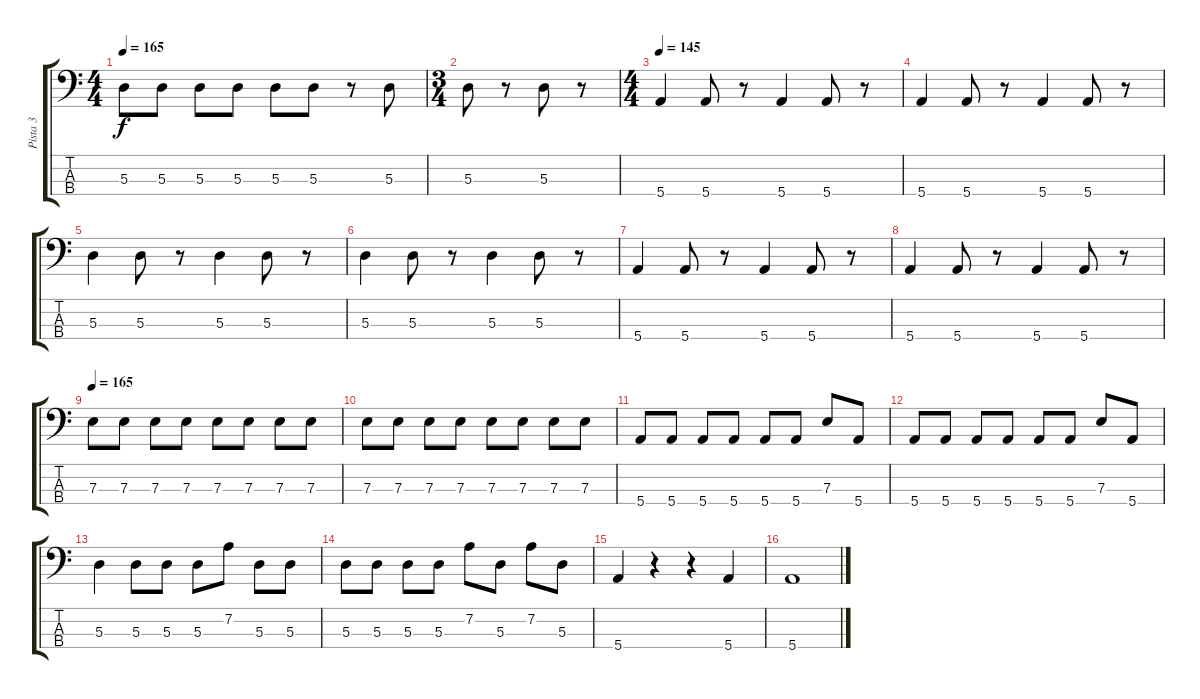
\track ("Pista 3" "Pista 3") {instrument electricbassfinger}
\staff {score tabs}
\tuning (G2 D2 A1 E1) {hide}
\ts (4 4)
\tempo 165
\clef f4
\ks c
5.3.8{dy f} 5.3.8 5.3.8 5.3.8 5.3.8 5.3.8 r.8 5.3.8 |
\ts (3 4)
5.3.8 r.8 5.3.8 r.8 |
\ts (4 4)
\tempo 145
5.4.4 5.4.8 r.8 5.4.4 5.4.8 r.8 |
5.4.4 5.4.8 r.8 5.4.4 5.4.8 r.8 |
5.3.4 5.3.8 r.8 5.3.4 5.3.8 r.8 |
5.3.4 5.3.8 r.8 5.3.4 5.3.8 r.8 |
5.4.4 5.4.8 r.8 5.4.4 5.4.8 r.8 |
5.4.4 5.4.8 r.8 5.4.4 5.4.8 r.8 |
\tempo 165
7.3.8 7.3.8 7.3.8 7.3.8 7.3.8 7.3.8 7.3.8 7.3.8 |
7.3.8 7.3.8 7.3.8 7.3.8 7.3.8 7.3.8 7.3.8 7.3.8 |
5.4.8 5.4.8 5.4.8 5.4.8 5.4.8 5.4.8 7.3.8 5.4.8 |
5.4.8 5.4.8 5.4.8 5.4.8 5.4.8 5.4.8 7.3.8 5.4.8 |
5.3.4 5.3.8 5.3.8 5.3.8 7.2.8 5.3.8 5.3.8 |
5.3.8 5.3.8 5.3.8 5.3.8 7.2.8 5.3.8 7.2.8 5.3.8 |
5.4.4 r.4 r.4 5.4.4 |
5.4.1
